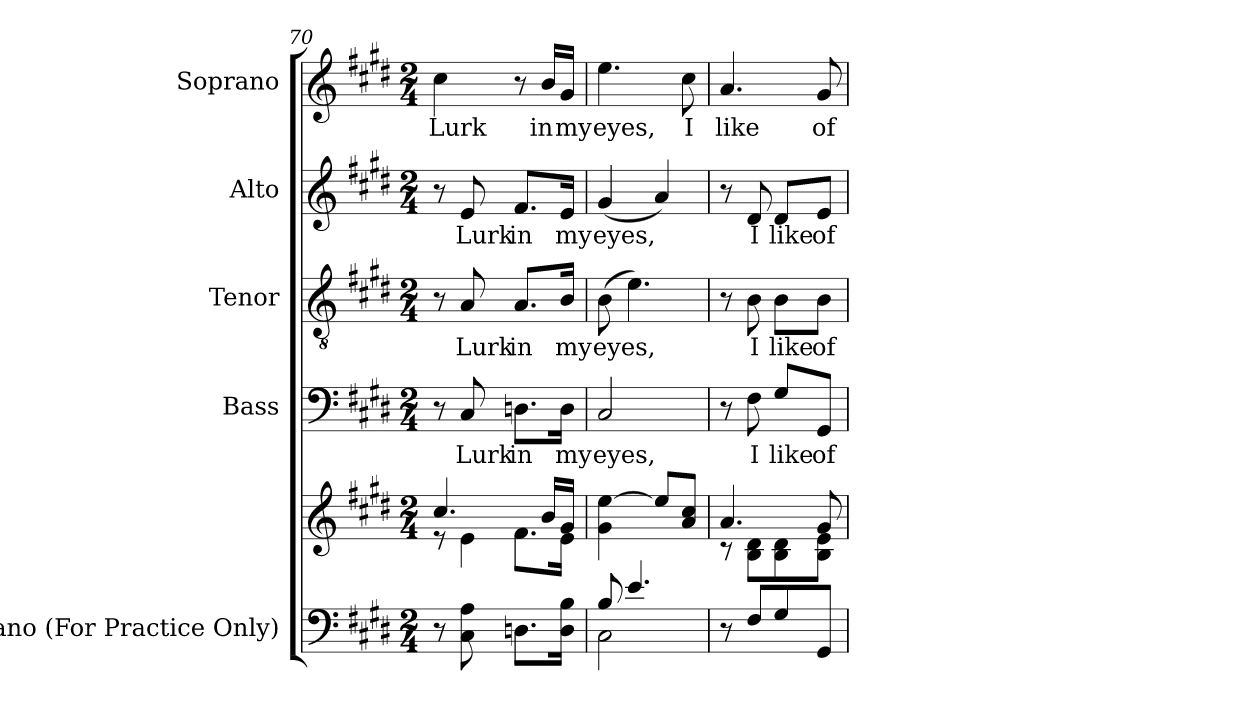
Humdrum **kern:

**kern	**kern	**kern	**text	**kern	**text	**kern	**text	**kern	**text
*part5	*part5	*part4	*part4	*part3	*part3	*part2	*part2	*part1	*part1
*staff6	*staff5	*staff4	*staff4	*staff3	*staff3	*staff2	*staff2	*staff1	*staff1
*I"Piano (For Practice Only)	*	*I"Bass	*	*I"Tenor	*	*I"Alto	*	*I"Soprano	*
*I'Pno.	*	*I'B.	*	*I'T.	*	*I'A.	*	*I'S.	*
*clefF4	*clefG2	*clefF4	*	*clefGv2	*	*clefG2	*	*clefG2	*
*	*	*	*	*ITrd7c12	*	*	*	*	*
*k[f#c#g#d#]	*k[f#c#g#d#]	*k[f#c#g#d#]	*	*k[f#c#g#d#]	*	*k[f#c#g#d#]	*	*k[f#c#g#d#]	*
*E:	*E:	*E:	*	*E:	*	*E:	*	*E:	*
*M2/4	*M2/4	*M2/4	*	*M2/4	*	*M2/4	*	*M2/4	*
=70	=70	=70	=70	=70	=70	=70	=70	=70	=70
*	*^	*	*	*	*	*	*	*	*
*	*	*^	*	*	*	*	*	*	*	*
*	*	*	*^	*	*	*	*	*	*	*	*
!	!	!	!	!	!	!	!	!	!	!	!	!LO:LY:b:color=#000000
8r	4.cc#i/	4ryy	8r	8ryy	8r	.	8r	.	8r	.	4cc#i\	Lurk
!	!	!	!	!	!	!LO:LY:b:color=#000000	!	!	!	!	!	!
!	!	!	!	!	!	!	!	!LO:LY:b:color=#000000	!	!	!	!
!	!	!	!	!	!	!	!	!	!	!LO:LY:b:color=#000000	!	!
8C#i\ 8Ai	.	.	4.ryy	4ei\	8C#i/	Lurk	8AAi/	Lurk	8ei/	Lurk	.	.
!	!	!	!	!	!	!LO:LY:b:color=#000000	!	!	!	!	!	!
!	!	!	!	!	!	!	!	!LO:LY:b:color=#000000	!	!	!	!
!	!	!	!	!	!	!	!	!	!	!LO:LY:b:color=#000000	!	!
8.Dni\L	.	8.f#i\L	.	.	8.Dni\L	in	8.AAi/L	in	8.f#i/L	in	8r	.
!	!	!	!	!	!	!	!	!	!	!	!	!LO:LY:b:color=#000000
.	16bi/LL	.	.	8ryy	.	.	.	.	.	.	16bi/LL	in
!	!	!	!	!	!	!LO:LY:b:color=#000000	!	!	!	!	!	!
!	!	!	!	!	!	!	!	!LO:LY:b:color=#000000	!	!	!	!
!	!	!	!	!	!	!	!	!	!	!LO:LY:b:color=#000000	!	!
!	!	!	!	!	!	!	!	!	!	!	!	!LO:LY:b:color=#000000
16Di\ 16BiJk	16g#i/JJ	16ei\Jk	.	.	16Di\Jk	my	16BBi/Jk	my	16ei/Jk	my	16g#i/JJ	my
*	*v	*v	*v	*v	*	*	*	*	*	*	*	*
!!LO:LB:g=z
=71	=71	=71	=71	=71	=71	=71	=71	=71	=71
*^	*	*	*	*	*	*	*	*	*
*	*	*^	*	*	*	*	*	*	*	*
!	!	!	!	!	!LO:LY:b:color=#000000	!	!	!	!	!	!
*	*	*v	*v	*	*	*	*	*	*	*	*
*	*	*^	*	*	*	*	*	*	*	*
!	!	!	!	!	!	!	!LO:LY:b:color=#000000	!	!	!	!
*	*	*v	*v	*	*	*	*	*	*	*	*
*	*	*^	*	*	*	*	*	*	*	*
!	!	!	!	!	!	!	!	!	!LO:LY:b:color=#000000	!	!
*	*	*v	*v	*	*	*	*	*	*	*	*
*	*	*^	*	*	*	*	*	*	*	*
!	!	!	!	!	!	!	!	!	!	!	!LO:LY:b:color=#000000
*	*	*v	*v	*	*	*	*	*	*	*	*
8Bi/	2C#i\	4g#i\ [4eei	2C#i/	eyes,	(8BBi\	eyes,	(4g#i/	eyes,	4.eei\	eyes,
4.ei/	.	.	.	.	4.Ei\)	.	.	.	.	.
.	.	8eei/L]	.	.	.	.	4ai/)	.	.	.
!	!	!	!	!	!	!	!	!	!	!LO:LY:b:color=#000000
.	.	8ai/ 8cc#iJ	.	.	.	.	.	.	8cc#i\	I
*v	*v	*	*	*	*	*	*	*	*	*
=72	=72	=72	=72	=72	=72	=72	=72	=72	=72
*	*^	*	*	*	*	*	*	*	*
!	!	!	!	!	!	!	!	!	!	!LO:LY:b:color=#000000
8r	4.ai/	8r	8r	.	8r	.	8r	.	4.ai/	like
!	!	!	!	!LO:LY:b:color=#000000	!	!	!	!	!	!
!	!	!	!	!	!	!LO:LY:b:color=#000000	!	!	!	!
!	!	!	!	!	!	!	!	!LO:LY:b:color=#000000	!	!
8F#i/L	.	8Bi\ 8d#iL	8F#i\	I	8BBi\	I	8d#i/	I	.	.
!	!	!	!	!LO:LY:b:color=#000000	!	!	!	!	!	!
!	!	!	!	!	!	!LO:LY:b:color=#000000	!	!	!	!
!	!	!	!	!	!	!	!	!LO:LY:b:color=#000000	!	!
8G#i/	.	8Bi\ 8d#i	8G#i/L	like	8BBi\L	like	8d#i/L	like	.	.
!	!	!	!	!LO:LY:b:color=#000000	!	!	!	!	!	!
!	!	!	!	!	!	!LO:LY:b:color=#000000	!	!	!	!
!	!	!	!	!	!	!	!	!LO:LY:b:color=#000000	!	!
!	!	!	!	!	!	!	!	!	!	!LO:LY:b:color=#000000
8GG#i/J	8g#i/	8Bi\ 8eiJ	8GG#i/J	of	8BBi\J	of	8ei/J	of	8g#i/	of
*	*v	*v	*	*	*	*	*	*	*	*
=	=	=	=	=	=	=	=	=	=
*-	*-	*-	*-	*-	*-	*-	*-	*-	*-
